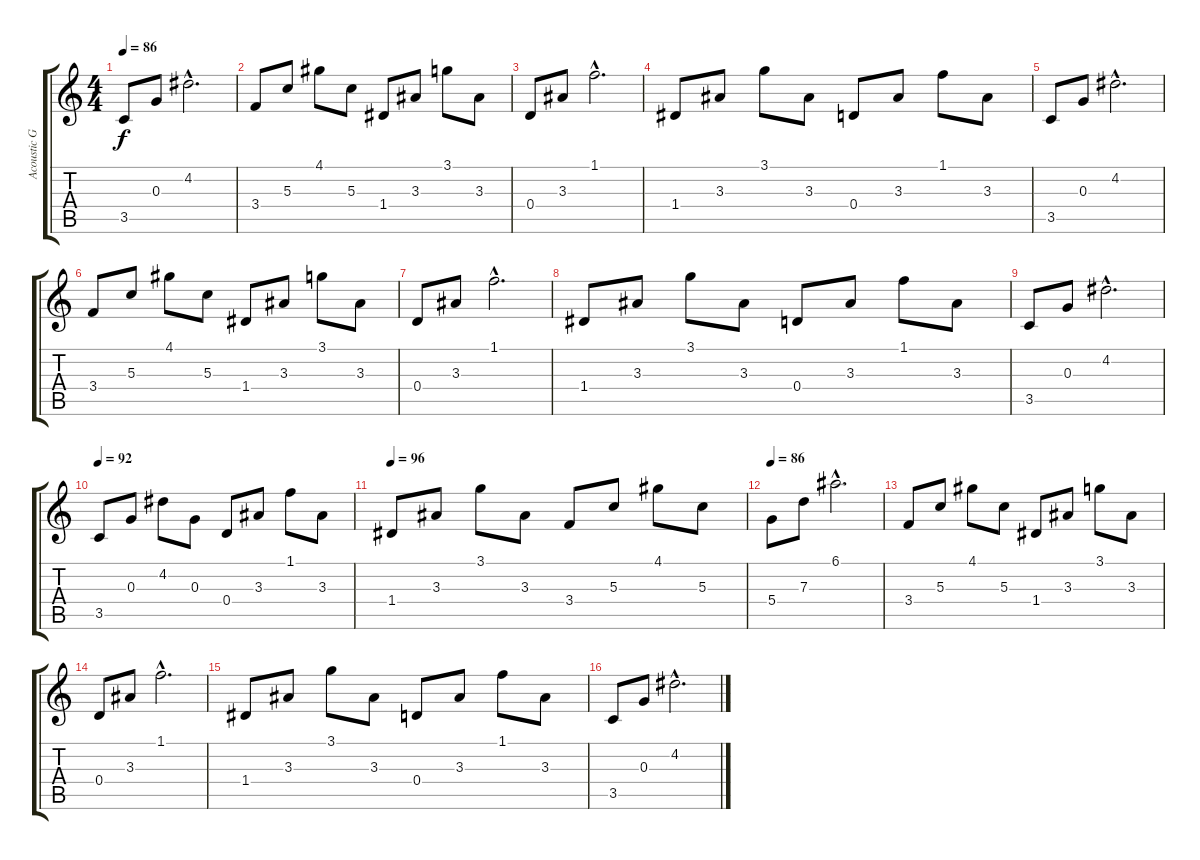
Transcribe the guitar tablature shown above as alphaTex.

\track ("Acoustic Guitar" "Acoustic G") {instrument acousticguitarsteel}
\staff {score tabs}
\tuning (E4 B3 G3 D3 A2 E2) {hide}
\ts (4 4)
\tempo 86
\clef g2
\ks c
3.5.8{dy f} 0.3.8 4.2{hac}.2{d} |
3.4.8 5.3.8 4.1.8 5.3.8 1.4.8 3.3.8 3.1.8 3.3.8 |
0.4.8 3.3.8 1.1{hac}.2{d} |
1.4.8 3.3.8 3.1.8 3.3.8 0.4.8 3.3.8 1.1.8 3.3.8 |
3.5.8 0.3.8 4.2{hac}.2{d} |
3.4.8 5.3.8 4.1.8 5.3.8 1.4.8 3.3.8 3.1.8 3.3.8 |
0.4.8 3.3.8 1.1{hac}.2{d} |
1.4.8 3.3.8 3.1.8 3.3.8 0.4.8 3.3.8 1.1.8 3.3.8 |
3.5.8 0.3.8 4.2{hac}.2{d} |
\tempo 92
3.5.8 0.3.8 4.2.8 0.3.8 0.4.8 3.3.8 1.1.8 3.3.8 |
\tempo 96
1.4.8 3.3.8 3.1.8 3.3.8 3.4.8 5.3.8 4.1.8 5.3.8 |
\tempo 86
5.4.8 7.3.8 6.1{hac}.2{d} |
3.4.8 5.3.8 4.1.8 5.3.8 1.4.8 3.3.8 3.1.8 3.3.8 |
0.4.8 3.3.8 1.1{hac}.2{d} |
1.4.8 3.3.8 3.1.8 3.3.8 0.4.8 3.3.8 1.1.8 3.3.8 |
3.5.8 0.3.8 4.2{hac}.2{d}
